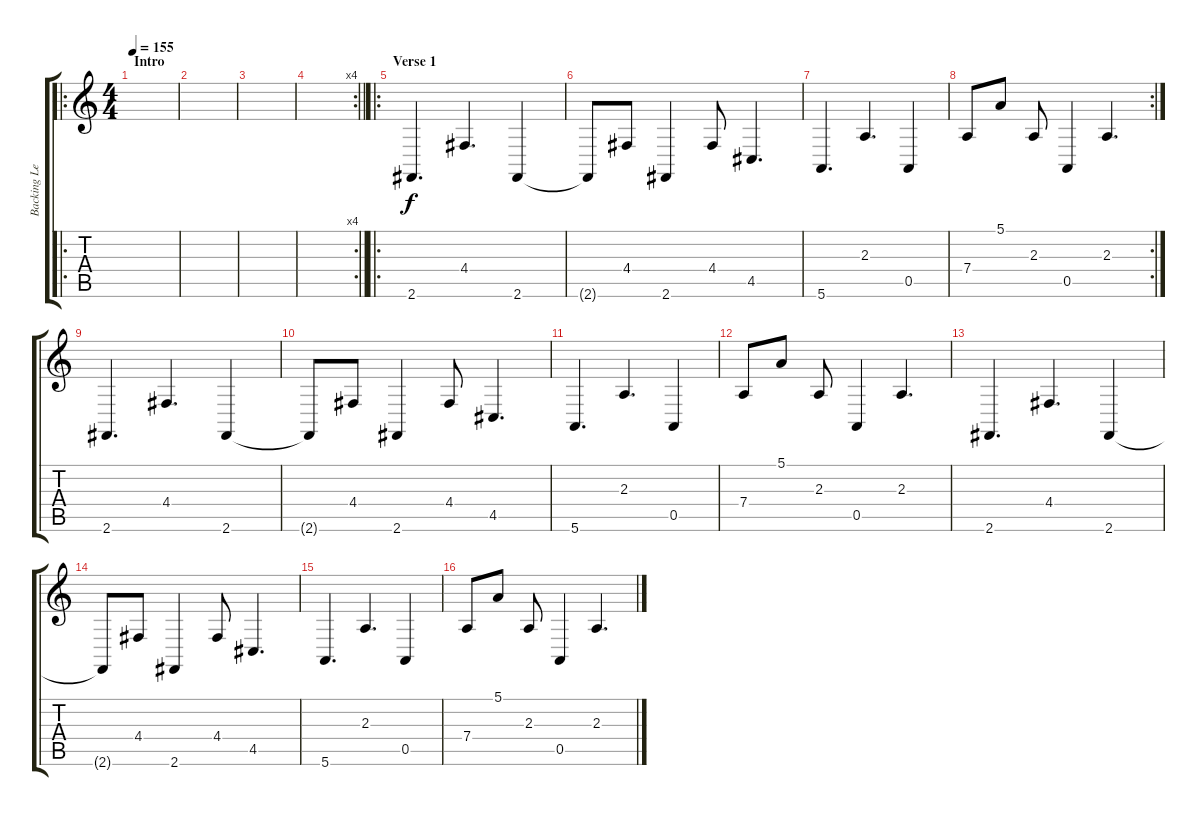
\track ("Backing Lead" "Backing Le") {instrument lead1square}
\staff {score tabs}
\tuning (E4 B3 G3 D3 A2 E2) {hide}
\ro
\ts (4 4)
\section ("" "Intro")
\tempo 155
\clef g2
\ks c
|
|
|
\rc 4
\barLineRight lightlight
|
\ro
\section ("" "Verse 1")
2.6.4{d instrument lead2sawtooth} 4.4.4{d} 2.6.4 |
2.6{t}.8 4.4.8 2.6.4 4.4.8 4.5.4{d} |
5.6.4{d} 2.3.4{d} 0.5.4 |
\rc 2
7.4.8 5.1.8 2.3.8 0.5.4 2.3.4{d} |
2.6.4{d instrument lead2sawtooth} 4.4.4{d} 2.6.4 |
2.6{t}.8 4.4.8 2.6.4 4.4.8 4.5.4{d} |
5.6.4{d} 2.3.4{d} 0.5.4 |
7.4.8 5.1.8 2.3.8 0.5.4 2.3.4{d} |
2.6.4{d instrument lead2sawtooth} 4.4.4{d} 2.6.4 |
2.6{t}.8 4.4.8 2.6.4 4.4.8 4.5.4{d} |
5.6.4{d} 2.3.4{d} 0.5.4 |
7.4.8 5.1.8 2.3.8 0.5.4 2.3.4{d}
